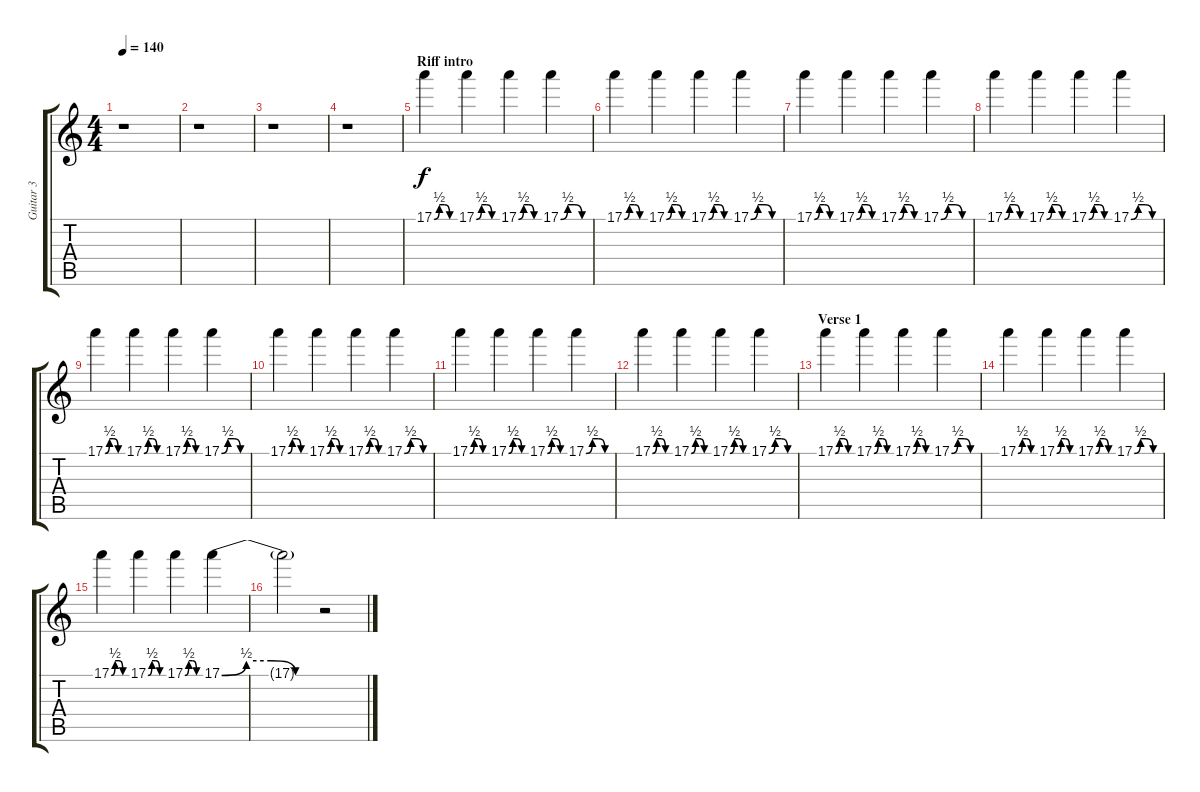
\track ("Guitar 3" "Guitar 3") {instrument overdrivenguitar}
\staff {score tabs}
\tuning (E4 B3 G3 D3 A2 E2) {hide}
\ts (4 4)
\tempo 140
\clef g2
\ks c
r.1{dy f instrument overdrivenguitar} |
r.1 |
r.1 |
r.1 |
\section ("" "Riff intro")
17.1{be (custom 0 0 15 2 30 2 45 0 60 0)}.4 17.1{be (custom 0 0 15 2 30 2 45 0 60 0)}.4 17.1{be (custom 0 0 15 2 30 2 45 0 60 0)}.4 17.1{be (custom 0 0 15 2 30 2 45 0 60 0)}.4 |
17.1{be (custom 0 0 15 2 30 2 45 0 60 0)}.4 17.1{be (custom 0 0 15 2 30 2 45 0 60 0)}.4 17.1{be (custom 0 0 15 2 30 2 45 0 60 0)}.4 17.1{be (custom 0 0 15 2 30 2 45 0 60 0)}.4 |
17.1{be (custom 0 0 15 2 30 2 45 0 60 0)}.4 17.1{be (custom 0 0 15 2 30 2 45 0 60 0)}.4 17.1{be (custom 0 0 15 2 30 2 45 0 60 0)}.4 17.1{be (custom 0 0 15 2 30 2 45 0 60 0)}.4 |
17.1{be (custom 0 0 15 2 30 2 45 0 60 0)}.4 17.1{be (custom 0 0 15 2 30 2 45 0 60 0)}.4 17.1{be (custom 0 0 15 2 30 2 45 0 60 0)}.4 17.1{be (custom 0 0 15 2 30 2 45 0 60 0)}.4 |
17.1{be (custom 0 0 15 2 30 2 45 0 60 0)}.4 17.1{be (custom 0 0 15 2 30 2 45 0 60 0)}.4 17.1{be (custom 0 0 15 2 30 2 45 0 60 0)}.4 17.1{be (custom 0 0 15 2 30 2 45 0 60 0)}.4 |
17.1{be (custom 0 0 15 2 30 2 45 0 60 0)}.4 17.1{be (custom 0 0 15 2 30 2 45 0 60 0)}.4 17.1{be (custom 0 0 15 2 30 2 45 0 60 0)}.4 17.1{be (custom 0 0 15 2 30 2 45 0 60 0)}.4 |
17.1{be (custom 0 0 15 2 30 2 45 0 60 0)}.4 17.1{be (custom 0 0 15 2 30 2 45 0 60 0)}.4 17.1{be (custom 0 0 15 2 30 2 45 0 60 0)}.4 17.1{be (custom 0 0 15 2 30 2 45 0 60 0)}.4 |
17.1{be (custom 0 0 15 2 30 2 45 0 60 0)}.4 17.1{be (custom 0 0 15 2 30 2 45 0 60 0)}.4 17.1{be (custom 0 0 15 2 30 2 45 0 60 0)}.4 17.1{be (custom 0 0 15 2 30 2 45 0 60 0)}.4 |
\section ("" "Verse 1")
17.1{be (custom 0 0 15 2 30 2 45 0 60 0)}.4 17.1{be (custom 0 0 15 2 30 2 45 0 60 0)}.4 17.1{be (custom 0 0 15 2 30 2 45 0 60 0)}.4 17.1{be (custom 0 0 15 2 30 2 45 0 60 0)}.4 |
17.1{be (custom 0 0 15 2 30 2 45 0 60 0)}.4 17.1{be (custom 0 0 15 2 30 2 45 0 60 0)}.4 17.1{be (custom 0 0 15 2 30 2 45 0 60 0)}.4 17.1{be (custom 0 0 15 2 30 2 45 0 60 0)}.4 |
17.1{be (custom 0 0 15 2 30 2 45 0 60 0)}.4 17.1{be (custom 0 0 15 2 30 2 45 0 60 0)}.4 17.1{be (custom 0 0 15 2 30 2 45 0 60 0)}.4 17.1{be (custom 0 0 15 2 30 2 45 0 60 0)}.4 |
17.1{t}.2 r.2
